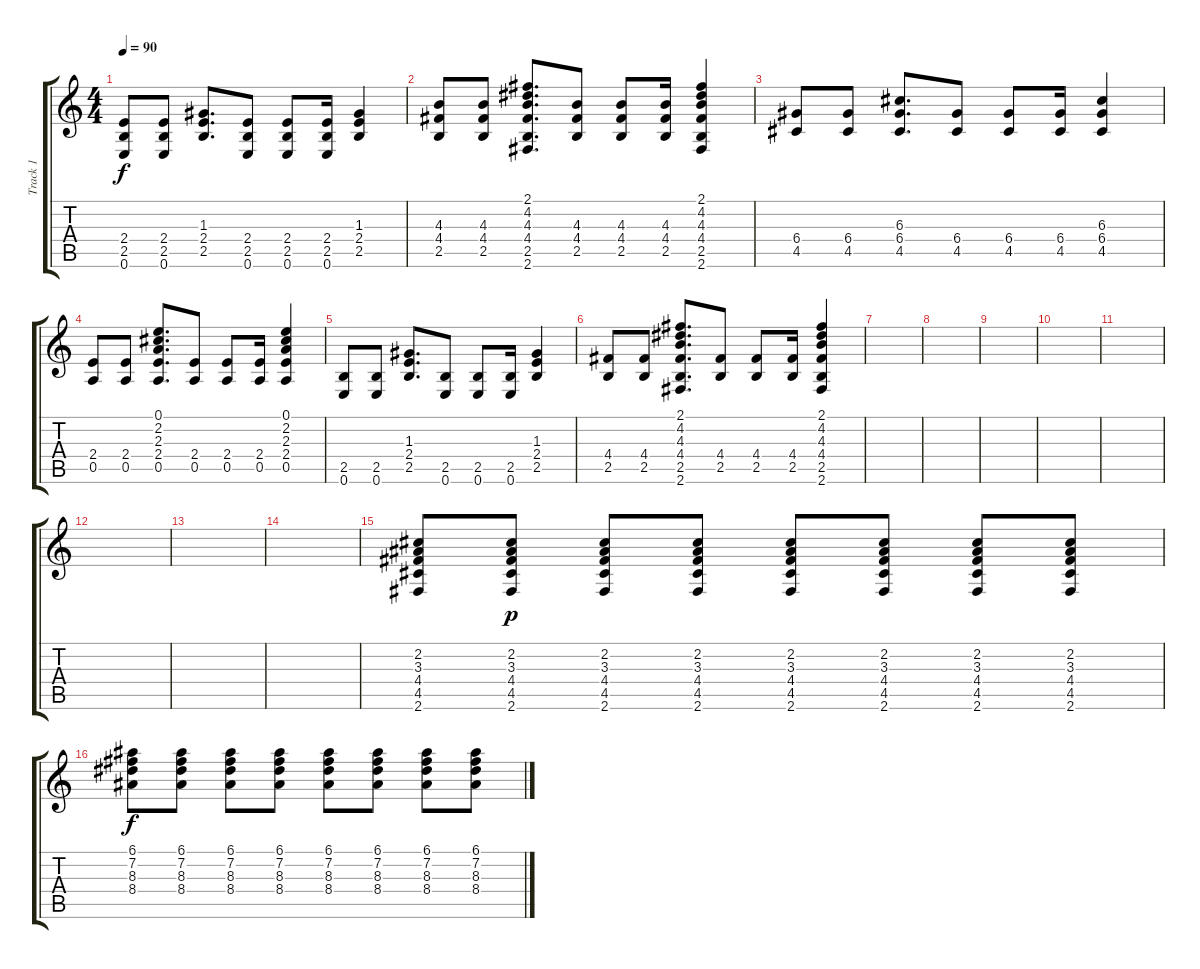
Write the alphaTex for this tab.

\track ("Track 1" "Track 1") {instrument overdrivenguitar}
\staff {score tabs}
\tuning (E4 B3 G3 D3 A2 E2) {hide}
\ts (4 4)
\tempo 90
\clef g2
\ks c
(2.4 2.5 0.6).8{dy f} (2.4 2.5 0.6).8 (1.3 2.4 2.5).8{d} (2.4 2.5 0.6).8 (2.4 2.5 0.6).8 (2.4 2.5 0.6).16 (1.3 2.4 2.5).4 |
(4.3 4.4 2.5).8 (4.3 4.4 2.5).8 (2.1 4.2 4.3 4.4 2.5 2.6).8{d} (4.3 4.4 2.5).8 (4.3 4.4 2.5).8 (4.3 4.4 2.5).16 (2.1 4.2 4.3 4.4 2.5 2.6).4 |
(6.4 4.5).8 (6.4 4.5).8 (6.3 6.4 4.5).8{d} (6.4 4.5).8 (6.4 4.5).8 (6.4 4.5).16 (6.3 6.4 4.5).4 |
(2.4 0.5).8 (2.4 0.5).8 (0.1 2.2 2.3 2.4 0.5).8{d} (2.4 0.5).8 (2.4 0.5).8 (2.4 0.5).16 (0.1 2.2 2.3 2.4 0.5).4 |
(2.5 0.6).8 (2.5 0.6).8 (1.3 2.4 2.5).8{d} (2.5 0.6).8 (2.5 0.6).8 (2.5 0.6).16 (1.3 2.4 2.5).4 |
(4.4 2.5).8 (4.4 2.5).8 (2.1 4.2 4.3 4.4 2.5 2.6).8{d} (4.4 2.5).8 (4.4 2.5).8 (4.4 2.5).16 (2.1 4.2 4.3 4.4 2.5 2.6).4 |
|
|
|
|
|
|
|
|
(2.2 3.3 4.4 4.5 2.6).8 (2.2 3.3 4.4 4.5 2.6).8{dy p} (2.2 3.3 4.4 4.5 2.6).8 (2.2 3.3 4.4 4.5 2.6).8 (2.2 3.3 4.4 4.5 2.6).8 (2.2 3.3 4.4 4.5 2.6).8 (2.2 3.3 4.4 4.5 2.6).8 (2.2 3.3 4.4 4.5 2.6).8 |
(6.1 7.2 8.3 8.4).8{dy f} (6.1 7.2 8.3 8.4).8 (6.1 7.2 8.3 8.4).8 (6.1 7.2 8.3 8.4).8 (6.1 7.2 8.3 8.4).8 (6.1 7.2 8.3 8.4).8 (6.1 7.2 8.3 8.4).8 (6.1 7.2 8.3 8.4).8
